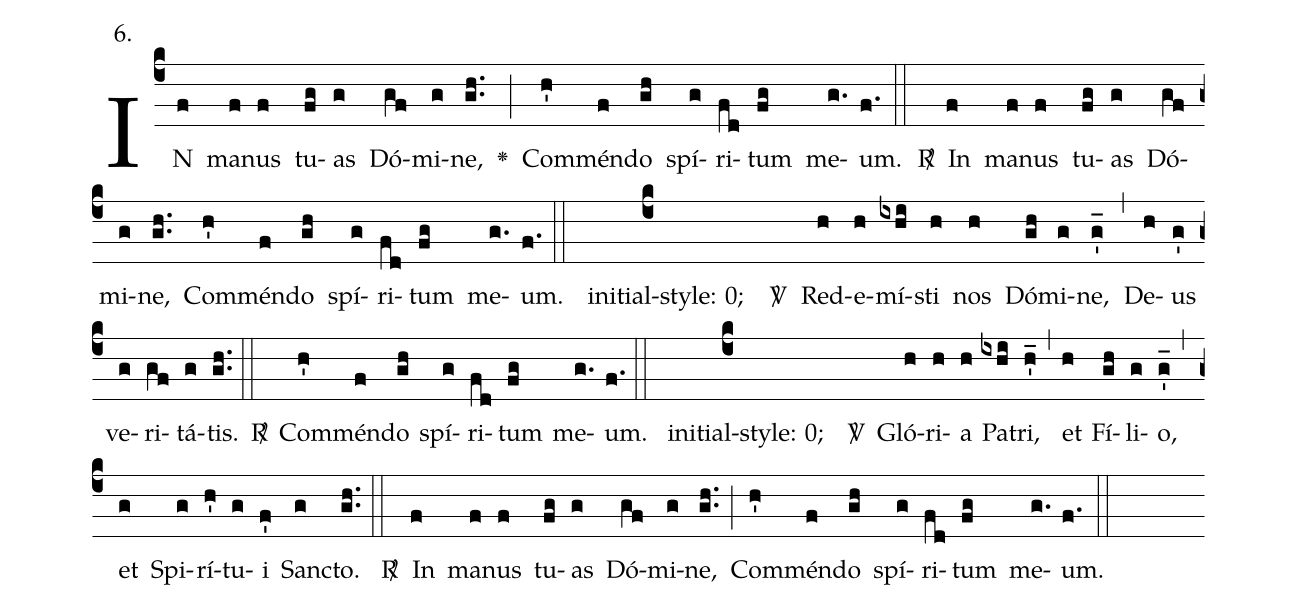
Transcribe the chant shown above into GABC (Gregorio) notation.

annotation: 6.;
%%
(c4)IN(f) ma(f)nus(f) tu(fg)as(g) Dó(gf)mi(g)ne,(gh..) <v>\greheightstar</v>(;) Com(h')mén(f)do(gh) spí(g)ri(fd)tum(fg) me(g.)um.(f.) (::)
<v>\Rbar</v>()  In(f) ma(f)nus(f) tu(fg)as(g) Dó(gf)mi(g)ne,(gh..) Com(h')mén(f)do(gh) spí(g)ri(fd)tum(fg) me(g.)um.(f.) (::)

initial-style: 0;
%%
(c4)<v>\Vbar</v>() Red(h)e(h)mí(ixhi)sti(h) nos(h) Dó(gh)mi(g)ne,(g'_) (,) De(h)us(g') ve(g)ri(gf)tá(g)tis.(gh..) (::)
<v>\Rbar</v>() Com(h')mén(f)do(gh) spí(g)ri(fd)tum(fg) me(g.)um.(f.) (::)

initial-style: 0;
%%
(c4)<v>\Vbar</v>() Gló(h)ri(h)a(h) Pa(ixhi)tri,(h'_) (,) et(h) Fí(gh)li(g)o,(g'_) (,) et(g) Spi(g)rí(h')tu(g)i(f') San(g)cto.(gh..) (::)
<v>\Rbar</v>() In(f) ma(f)nus(f) tu(fg)as(g) Dó(gf)mi(g)ne,(gh..) (;) Com(h')mén(f)do(gh) spí(g)ri(fd)tum(fg) me(g.)um.(f.) (::)
